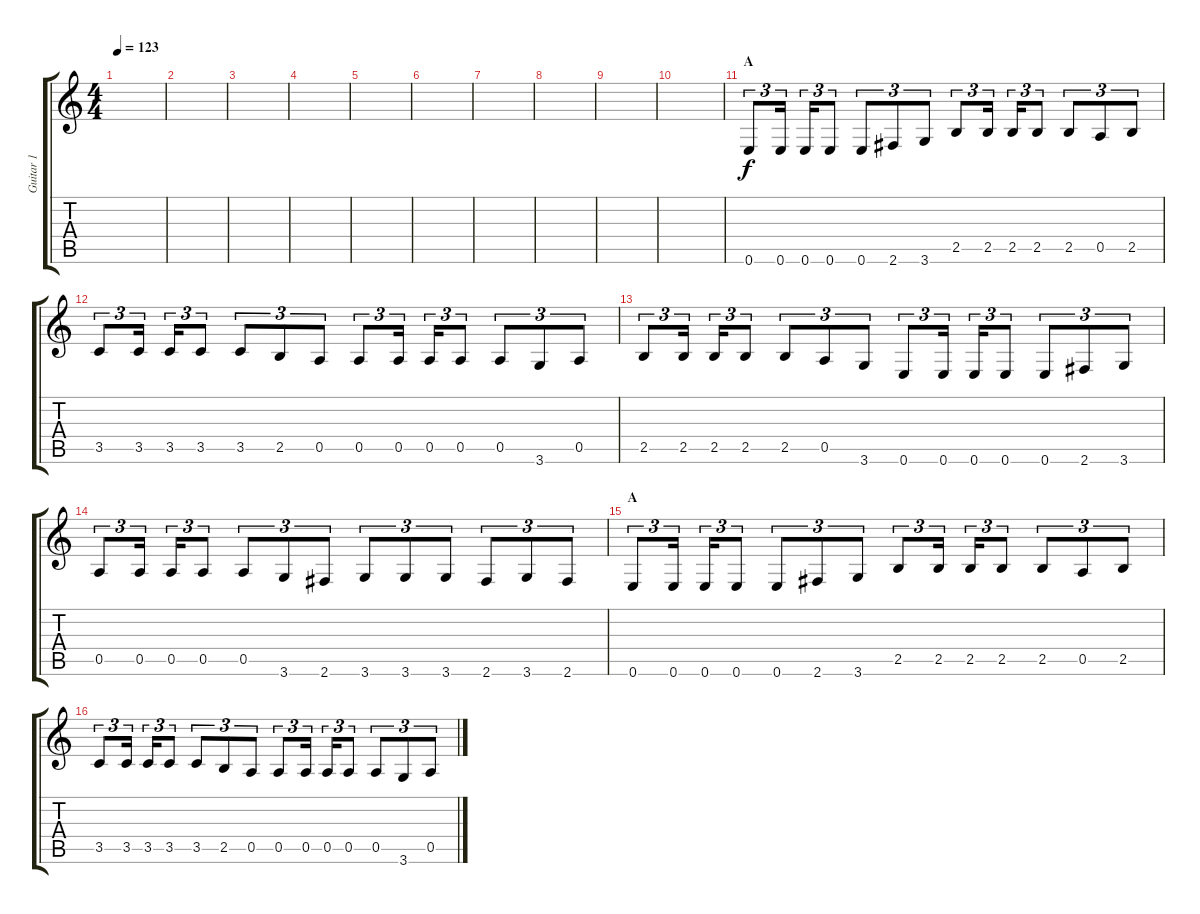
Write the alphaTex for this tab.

\track ("Guitar 1" "Guitar 1") {instrument distortionguitar}
\staff {score tabs}
\tuning (E4 B3 G3 D3 A2 E2) {hide}
\ts (4 4)
\tempo 123
\clef g2
\ks c
|
|
|
|
|
|
|
|
|
|
\section ("" "A")
0.6.8{tu (3 2)} 0.6.16{tu (3 2)} 0.6.16{tu (3 2)} 0.6.8{tu (3 2)} 0.6.8{tu (3 2)} 2.6.8{tu (3 2)} 3.6.8{tu (3 2)} 2.5.8{tu (3 2)} 2.5.16{tu (3 2)} 2.5.16{tu (3 2)} 2.5.8{tu (3 2)} 2.5.8{tu (3 2)} 0.5.8{tu (3 2)} 2.5.8{tu (3 2)} |
3.5.8{tu (3 2)} 3.5.16{tu (3 2)} 3.5.16{tu (3 2)} 3.5.8{tu (3 2)} 3.5.8{tu (3 2)} 2.5.8{tu (3 2)} 0.5.8{tu (3 2)} 0.5.8{tu (3 2)} 0.5.16{tu (3 2)} 0.5.16{tu (3 2)} 0.5.8{tu (3 2)} 0.5.8{tu (3 2)} 3.6.8{tu (3 2)} 0.5.8{tu (3 2)} |
2.5.8{tu (3 2)} 2.5.16{tu (3 2)} 2.5.16{tu (3 2)} 2.5.8{tu (3 2)} 2.5.8{tu (3 2)} 0.5.8{tu (3 2)} 3.6.8{tu (3 2)} 0.6.8{tu (3 2)} 0.6.16{tu (3 2)} 0.6.16{tu (3 2)} 0.6.8{tu (3 2)} 0.6.8{tu (3 2)} 2.6.8{tu (3 2)} 3.6.8{tu (3 2)} |
0.5.8{tu (3 2)} 0.5.16{tu (3 2)} 0.5.16{tu (3 2)} 0.5.8{tu (3 2)} 0.5.8{tu (3 2)} 3.6.8{tu (3 2)} 2.6.8{tu (3 2)} 3.6.8{tu (3 2)} 3.6.8{tu (3 2)} 3.6.8{tu (3 2)} 2.6.8{tu (3 2)} 3.6.8{tu (3 2)} 2.6.8{tu (3 2)} |
\section ("" "A")
0.6.8{tu (3 2)} 0.6.16{tu (3 2)} 0.6.16{tu (3 2)} 0.6.8{tu (3 2)} 0.6.8{tu (3 2)} 2.6.8{tu (3 2)} 3.6.8{tu (3 2)} 2.5.8{tu (3 2)} 2.5.16{tu (3 2)} 2.5.16{tu (3 2)} 2.5.8{tu (3 2)} 2.5.8{tu (3 2)} 0.5.8{tu (3 2)} 2.5.8{tu (3 2)} |
3.5.8{tu (3 2)} 3.5.16{tu (3 2)} 3.5.16{tu (3 2)} 3.5.8{tu (3 2)} 3.5.8{tu (3 2)} 2.5.8{tu (3 2)} 0.5.8{tu (3 2)} 0.5.8{tu (3 2)} 0.5.16{tu (3 2)} 0.5.16{tu (3 2)} 0.5.8{tu (3 2)} 0.5.8{tu (3 2)} 3.6.8{tu (3 2)} 0.5.8{tu (3 2)}
